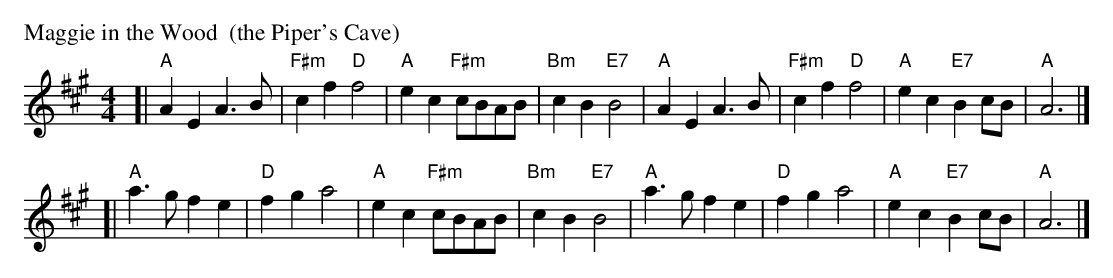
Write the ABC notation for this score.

X:1
P: Maggie in the Wood  (the Piper's Cave)
M: 4/4
L: 1/4
K: A
[| "A"AE A>B | "F#m"cf "D"f2 | "A"ec "F#m"c/B/A/B/ | "Bm"cB "E7"B2 \
| "A"AE A>B | "F#m"cf "D"f2 | "A"ec "E7"Bc/B/ | "A"A3 |]
[| "A"a>g fe | "D"fg a2 | "A"ec "F#m"c/B/A/B/ | "Bm"cB "E7"B2 \
| "A"a>g fe | "D"fg a2 | "A"ec "E7"Bc/B/ | "A"A3 |]
